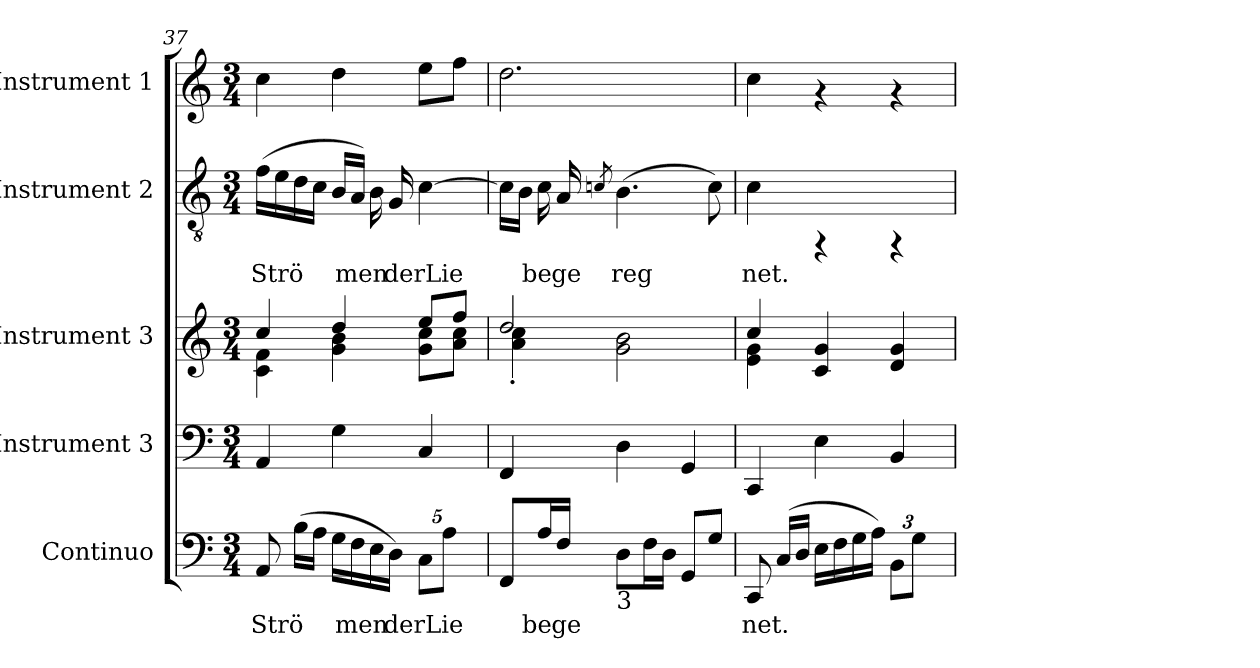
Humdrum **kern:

**kern	**text	**kern	**kern	**kern	**text	**kern
*part5	*part5	*part4	*part3	*part2	*part2	*part1
*staff5	*staff5	*staff4	*staff3	*staff2	*staff2	*staff1
*I"Continuo	*	*I"Instrument 3	*I"Instrument 3	*I"Instrument 2	*	*I"Instrument 1
*clefF4	*	*clefF4	*clefG2	*clefGv2	*	*clefG2
*k[]	*	*k[]	*k[]	*k[]	*	*k[]
*C:	*	*C:	*C:	*C:	*	*C:
*M3/4	*	*M3/4	*M3/4	*M3/4	*	*M3/4
=37	=37	=37	=37	=37	=37	=37
!	!LO:LY:a	!	!	!	!LO:LY:b	!
*	*	*	*^	*	*	*
8AA/	Strö	4AA/	4cc/	4f\ 4c\	(>16f\L	Strö	4cc\
!	!	!	!	!	!	!LO:LY:b	!
.	.	.	.	.	16e\	.	.
!	!LO:LY:a	!	!	!	!	!LO:LY:b	!
(>16B\L	.	.	.	.	16d\	.	.
!	!LO:LY:a	!	!	!	!	!LO:LY:b	!
16A\J	.	.	.	.	16c\J	.	.
!	!LO:LY:a	!	!	!	!	!LO:LY:b	!
16G<\L	.	4G\	4dd/	4g\ 4b\	16B/L	.	4dd\
!	!LO:LY:a	!	!	!	!	!LO:LY:b	!
16F\	men	.	.	.	16A/J)	men	.
!	!LO:LY:a	!	!	!	!	!LO:LY:b	!
16E\	.	.	.	.	16B\	.	.
!	!LO:LY:a	!	!	!	!	!LO:LY:b	!
16D\J)	derLie	.	.	.	16G/	derLie	.
*Xbrackettup	*	*	*	*	*	*	*
!	!LO:LY:a	!	!	!	!	!LO:LY:b	!
10C\L	.	4C/	8ee/L	8g\ 8cc\L	[>4c\	.	8ee\L
!	!LO:LY:a	!	!	!	!	!	!
10A\J	.	.	.	.	.	.	.
.	.	.	8ff/J	8cc\ 8a\J	.	.	8ff\J
20ryy	.	.	.	.	.	.	.
!!LO:PB:g=z
=38	=38	=38	=38	=38	=38	=38	=38
!	!LO:LY:a	!	!	!	!	!LO:LY:b	!
8FF/L	.	4FF/	2dd/	4a\'> 4cc\'>	16c\L]	.	2.dd\
!	!	!	!	!	!	!LO:LY:b	!
.	.	.	.	.	16B\J	.	.
!	!LO:LY:a	!	!	!	!	!LO:LY:b	!
16A/	be	.	.	.	16c\	be	.
!	!LO:LY:a	!	!	!	!	!LO:LY:b	!
16F/J	ge	.	.	.	16A/	ge	.
.	.	.	.	.	8qcn/	.	.
!LO:TX:b:t=3	!	!	!	!	!	!	!
!	!LO:LY:a	!	!	!	!	!LO:LY:b	!
8D<\L	.	4D\	.	2g\ 2b\	(>4.B\	reg	.
!	!LO:LY:a	!	!	!	!	!	!
16F\	.	.	.	.	.	.	.
!	!LO:LY:a	!	!	!	!	!	!
16D\J	.	.	.	.	.	.	.
!	!LO:LY:a	!	!	!	!	!	!
8GG/L	.	4GG/	4ryy	.	.	.	.
!	!LO:LY:a	!	!	!	!	!LO:LY:b	!
8G/J	.	.	.	.	8c\)	.	.
=39	=39	=39	=39	=39	=39	=39	=39
!	!LO:LY:a	!	!	!	!	!LO:LY:b	!
8CC/	net.	4CC/	4cc/	4e\ 4g\	4c\	net.	4cc\
!	!LO:LY:a	!	!	!	!	!	!
(>16C/L	.	.	.	.	.	.	.
!	!LO:LY:a	!	!	!	!	!	!
16D/J	.	.	.	.	.	.	.
!	!LO:LY:a	!	!	!	!	!	!
16E\L	.	4E\	4c/ 4g/	2ryy	4rFF	.	4rf
!	!LO:LY:a	!	!	!	!	!	!
16F\	.	.	.	.	.	.	.
!	!LO:LY:a	!	!	!	!	!	!
16G\	.	.	.	.	.	.	.
!	!LO:LY:a	!	!	!	!	!	!
16A\J)	.	.	.	.	.	.	.
!	!LO:LY:a	!	!	!	!	!	!
12BB\L	.	4BB/	4g/ 4d/	.	4rFF	.	4rf
!	!LO:LY:a	!	!	!	!	!	!
12G\J	.	.	.	.	.	.	.
12ryy	.	.	.	.	.	.	.
*	*	*	*v	*v	*	*	*
=	=	=	=	=	=	=
*-	*-	*-	*-	*-	*-	*-
